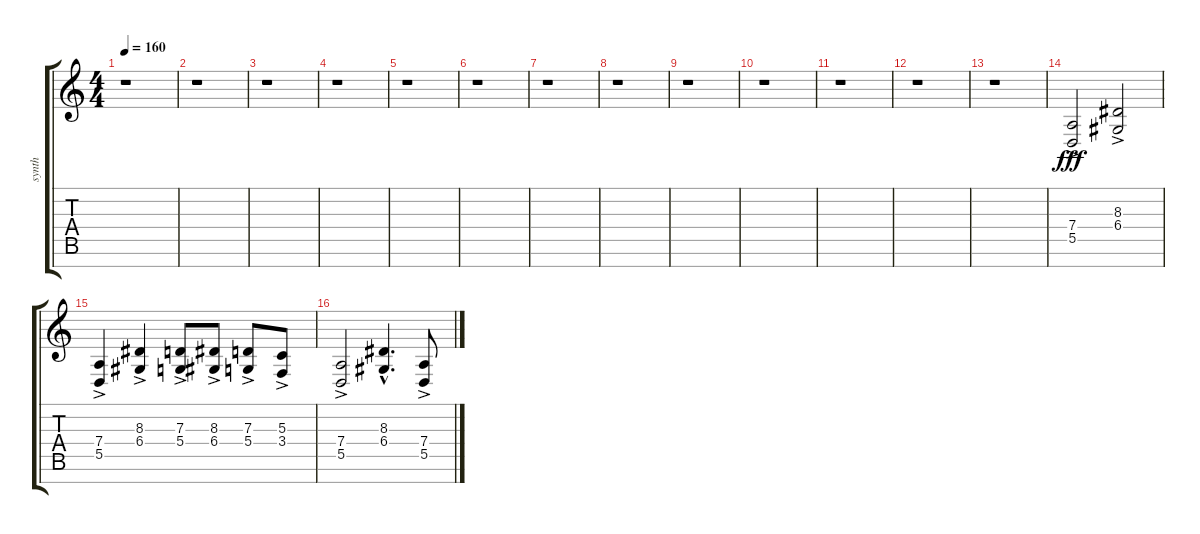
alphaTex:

\track ("synth" "synth") {instrument pad6metallic}
\staff {score tabs}
\tuning (E4 B3 G3 D3 A2 E2 B1) {hide}
\ts (4 4)
\tempo 160
\clef g2
\ks c
r.1{dy f} |
r.1 |
r.1 |
r.1 |
r.1 |
r.1 |
r.1 |
r.1 |
r.1 |
r.1 |
r.1 |
r.1 |
r.1 |
(7.4{ac} 5.5{ac}).2{dy fff volume 13 instrument pad6metallic} (8.3{ac} 6.4{ac}).2 |
(7.4{ac} 5.5{ac}).4 (8.3{ac} 6.4{ac}).4 (7.3{ac} 5.4{ac}).8 (8.3{ac} 6.4{ac}).8 (7.3{ac} 5.4{ac}).8 (5.3{ac} 3.4{ac}).8 |
(7.4{ac} 5.5{ac}).2 (8.3{hac} 6.4{hac}).4{d} (7.4{ac} 5.5{ac}).8
